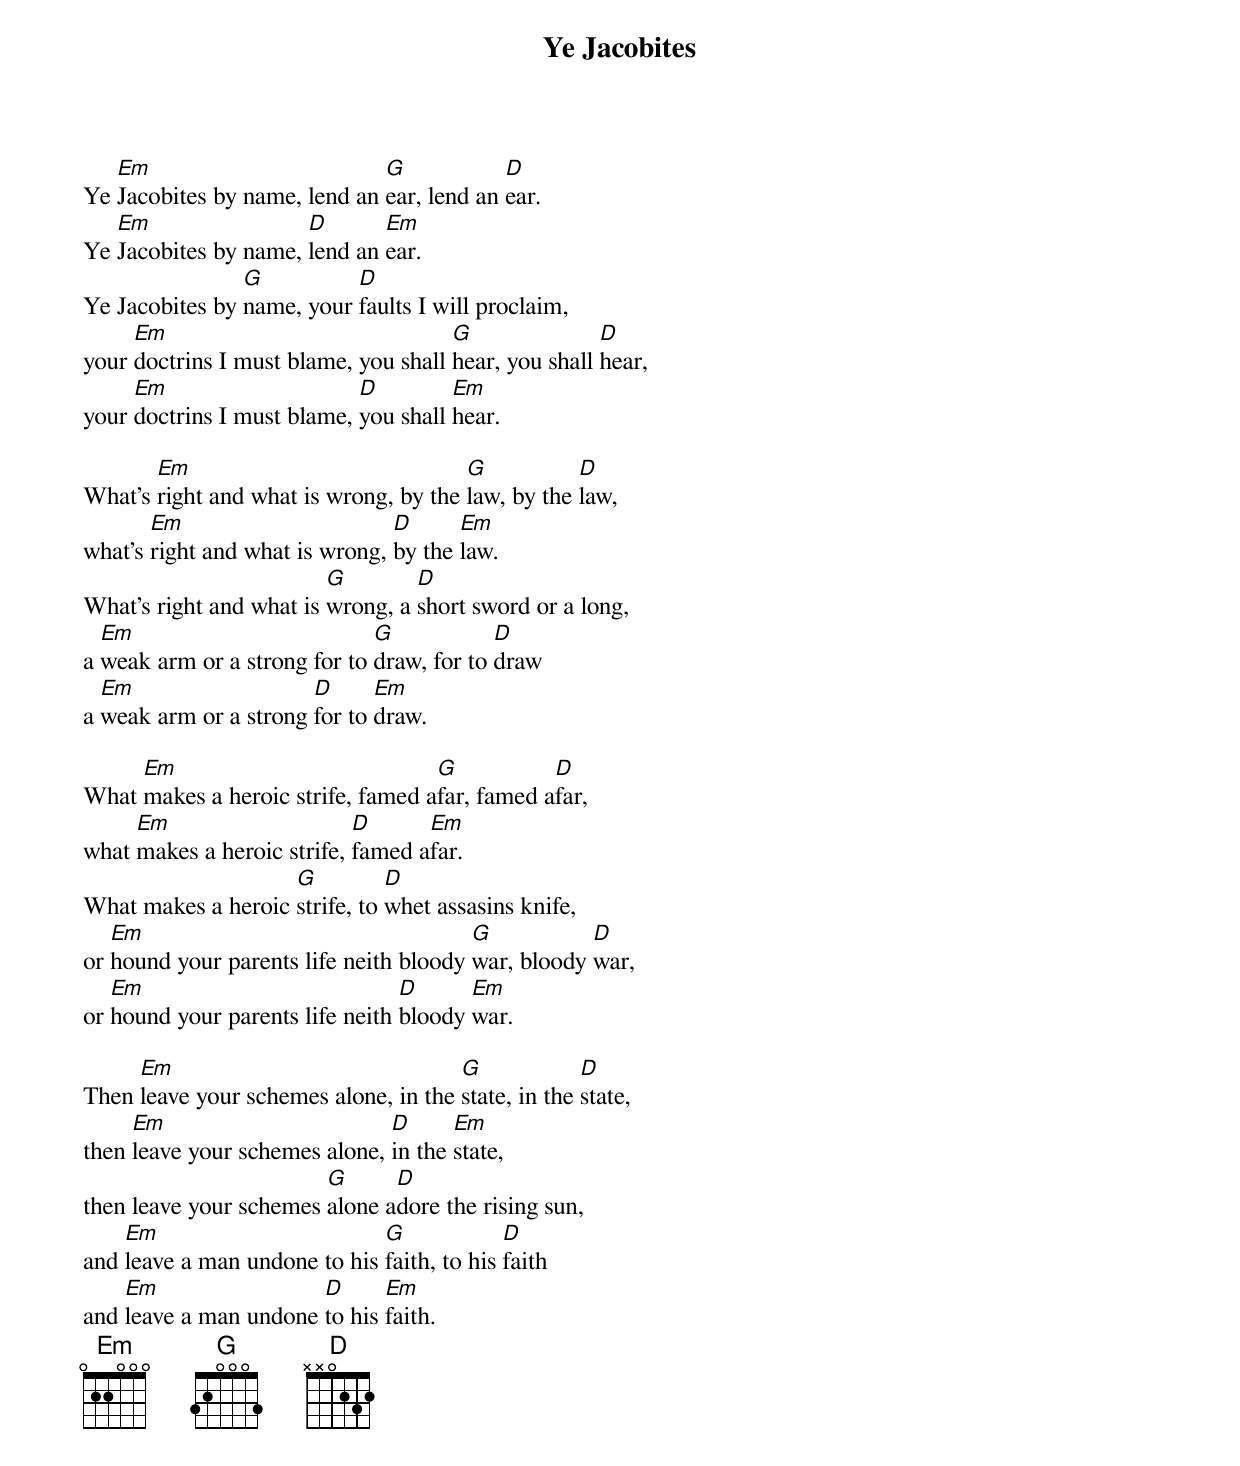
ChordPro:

{t:Ye Jacobites}

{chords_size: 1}
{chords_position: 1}
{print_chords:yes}
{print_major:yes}
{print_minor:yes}
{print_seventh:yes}
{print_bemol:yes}
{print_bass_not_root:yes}
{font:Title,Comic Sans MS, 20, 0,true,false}
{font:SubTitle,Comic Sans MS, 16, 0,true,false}
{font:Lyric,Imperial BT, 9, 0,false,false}
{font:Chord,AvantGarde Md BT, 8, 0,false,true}
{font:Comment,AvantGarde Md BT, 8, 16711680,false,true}
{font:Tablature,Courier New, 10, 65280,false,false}
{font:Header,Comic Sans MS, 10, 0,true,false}
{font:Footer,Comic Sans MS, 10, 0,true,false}
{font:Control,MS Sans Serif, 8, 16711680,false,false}
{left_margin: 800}
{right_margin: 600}
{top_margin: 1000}
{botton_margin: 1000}
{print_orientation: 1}





Ye [Em]Jacobites by name, lend an [G]ear, lend an [D]ear.
Ye [Em]Jacobites by name, [D]lend an [Em]ear.
Ye Jacobites by [G]name, your [D]faults I will proclaim,
your [Em]doctrins I must blame, you shall [G]hear, you shall [D]hear,
your [Em]doctrins I must blame, [D]you shall [Em]hear.

What's [Em]right and what is wrong, by the [G]law, by the [D]law,
what's [Em]right and what is wrong, [D]by the [Em]law.
What's right and what is [G]wrong, a [D]short sword or a long,
a [Em]weak arm or a strong for to [G]draw, for to [D]draw
a [Em]weak arm or a strong [D]for to [Em]draw.

What [Em]makes a heroic strife, famed a[G]far, famed a[D]far,
what [Em]makes a heroic strife, [D]famed a[Em]far.
What makes a heroic [G]strife, to [D]whet assasins knife,
or [Em]hound your parents life neith bloody [G]war, bloody [D]war,
or [Em]hound your parents life neith [D]bloody [Em]war.

Then [Em]leave your schemes alone, in the [G]state, in the [D]state,
then [Em]leave your schemes alone, [D]in the [Em]state,
then leave your schemes [G]alone a[D]dore the rising sun,
and [Em]leave a man undone to his [G]faith, to his [D]faith
and [Em]leave a man undone [D]to his [Em]faith.
